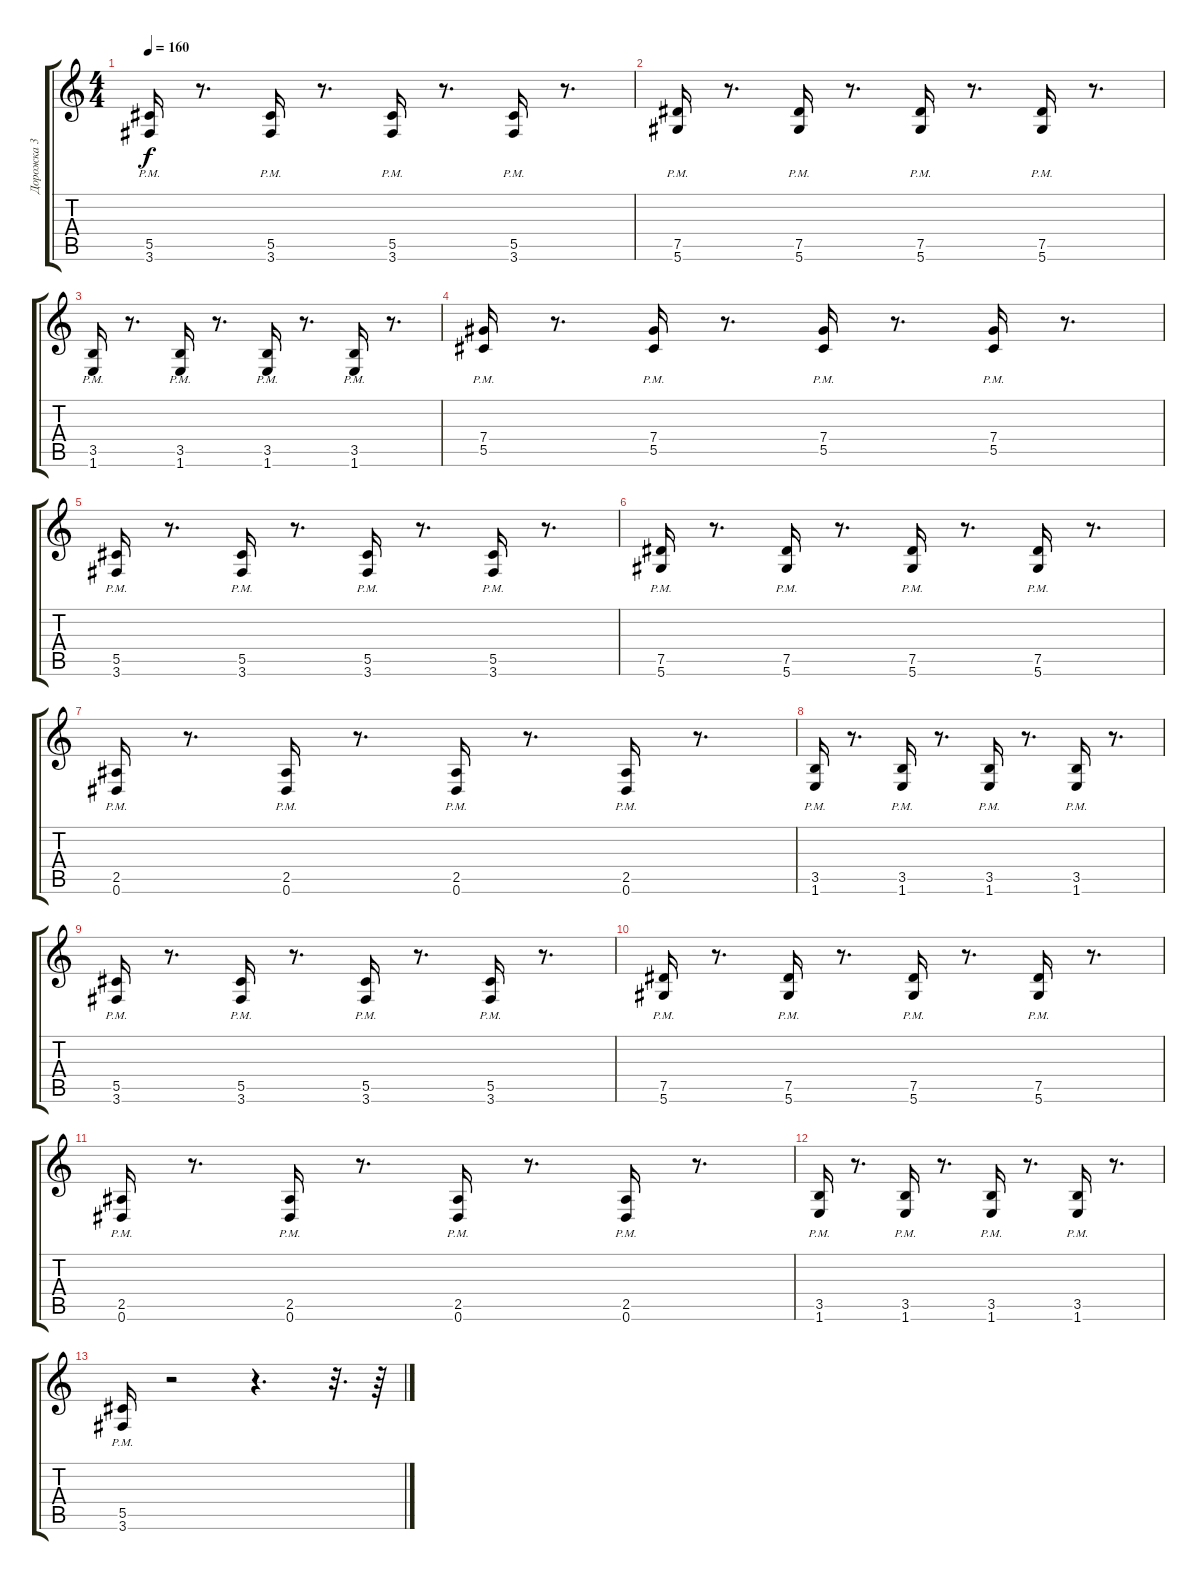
\track ("Дорожка 3" "Дорожка 3") {instrument electricguitarclean}
\staff {score tabs}
\tuning (Eb4 Bb3 Gb3 Db3 Ab2 Eb2) {hide}
\ts (4 4)
\tempo 160
\clef g2
\ks c
(5.5{pm} 3.6{pm}).16{dy f} r.8{d} (5.5{pm} 3.6{pm}).16 r.8{d} (5.5{pm} 3.6{pm}).16 r.8{d} (5.5{pm} 3.6{pm}).16 r.8{d} |
(7.5{pm} 5.6{pm}).16 r.8{d} (7.5{pm} 5.6{pm}).16 r.8{d} (7.5{pm} 5.6{pm}).16 r.8{d} (7.5{pm} 5.6{pm}).16 r.8{d} |
(3.5{pm} 1.6{pm}).16 r.8{d} (3.5{pm} 1.6{pm}).16 r.8{d} (3.5{pm} 1.6{pm}).16 r.8{d} (3.5{pm} 1.6{pm}).16 r.8{d} |
(7.4 5.5{pm}).16 r.8{d} (7.4 5.5{pm}).16 r.8{d} (7.4 5.5{pm}).16 r.8{d} (7.4 5.5{pm}).16 r.8{d} |
(5.5{pm} 3.6{pm}).16 r.8{d} (5.5{pm} 3.6{pm}).16 r.8{d} (5.5{pm} 3.6{pm}).16 r.8{d} (5.5{pm} 3.6{pm}).16 r.8{d} |
(7.5{pm} 5.6{pm}).16 r.8{d} (7.5{pm} 5.6{pm}).16 r.8{d} (7.5{pm} 5.6{pm}).16 r.8{d} (7.5{pm} 5.6{pm}).16 r.8{d} |
(2.5{pm} 0.6{pm}).16 r.8{d} (2.5{pm} 0.6{pm}).16 r.8{d} (2.5{pm} 0.6{pm}).16 r.8{d} (2.5{pm} 0.6{pm}).16 r.8{d} |
(3.5{pm} 1.6{pm}).16 r.8{d} (3.5{pm} 1.6{pm}).16 r.8{d} (3.5{pm} 1.6{pm}).16 r.8{d} (3.5{pm} 1.6{pm}).16 r.8{d} |
(5.5{pm} 3.6{pm}).16 r.8{d} (5.5{pm} 3.6{pm}).16 r.8{d} (5.5{pm} 3.6{pm}).16 r.8{d} (5.5{pm} 3.6{pm}).16 r.8{d} |
(7.5{pm} 5.6{pm}).16 r.8{d} (7.5{pm} 5.6{pm}).16 r.8{d} (7.5{pm} 5.6{pm}).16 r.8{d} (7.5{pm} 5.6{pm}).16 r.8{d} |
(2.5{pm} 0.6{pm}).16 r.8{d} (2.5{pm} 0.6{pm}).16 r.8{d} (2.5{pm} 0.6{pm}).16 r.8{d} (2.5{pm} 0.6{pm}).16 r.8{d} |
(3.5{pm} 1.6{pm}).16 r.8{d} (3.5{pm} 1.6{pm}).16 r.8{d} (3.5{pm} 1.6{pm}).16 r.8{d} (3.5{pm} 1.6{pm}).16 r.8{d} |
(5.5{pm} 3.6{pm}).16 r.2 r.4{d} r.32{d} r.64
